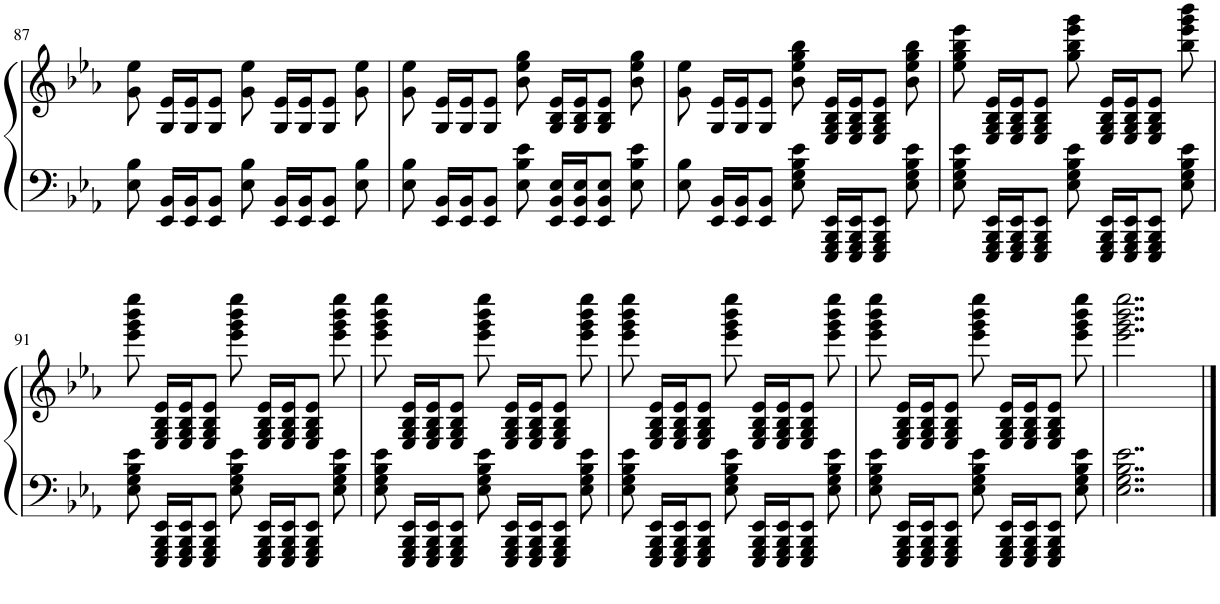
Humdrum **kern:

**kern	**kern
*part1	*part1
*staff2	*staff1
*I"Piano	*
*I'Pno.	*
!!LO:PB:g=z
*clefF4	*clefG2
*k[b-e-a-]	*k[b-e-a-]
*M7/8	*M7/8
=87	=87
8E-\ 8B-\	8g\ 8ee-\
16EE-/ 16BB-/LL	16G/ 16e-/LL
16EE-/ 16BB-/J	16G/ 16e-/J
8EE-/ 8BB-/J	8G/ 8e-/J
8E-\ 8B-\	8g\ 8ee-\
16EE-/ 16BB-/LL	16G/ 16e-/LL
16EE-/ 16BB-/J	16G/ 16e-/J
8EE-/ 8BB-/J	8G/ 8e-/J
8E-\ 8B-\	8g\ 8ee-\
=88	=88
8E-\ 8B-\	8g\ 8ee-\
16EE-/ 16BB-/LL	16G/ 16e-/LL
16EE-/ 16BB-/J	16G/ 16e-/J
8EE-/ 8BB-/J	8G/ 8e-/J
8E-\ 8B-\ 8e-\	8b-\ 8ee-\ 8gg\
16EE-/ 16BB-/ 16E-/LL	16G/ 16B-/ 16e-/LL
16EE-/ 16BB-/ 16E-/J	16G/ 16B-/ 16e-/J
8EE-/ 8BB-/ 8E-/J	8G/ 8B-/ 8e-/J
8E-\ 8B-\ 8e-\	8b-\ 8ee-\ 8gg\
=89	=89
8E-\ 8B-\	8g\ 8ee-\
16EE-/ 16BB-/LL	16G/ 16e-/LL
16EE-/ 16BB-/J	16G/ 16e-/J
8EE-/ 8BB-/J	8G/ 8e-/J
8E-\ 8G\ 8B-\ 8e-\	8b-\ 8ee-\ 8gg\ 8bb-\
16EEE-/ 16GGG/ 16BBB-/ 16EE-/LL	16E-/ 16G/ 16B-/ 16e-/LL
16EEE-/ 16GGG/ 16BBB-/ 16EE-/J	16E-/ 16G/ 16B-/ 16e-/J
8EEE-/ 8GGG/ 8BBB-/ 8EE-/J	8E-/ 8G/ 8B-/ 8e-/J
8E-\ 8G\ 8B-\ 8e-\	8b-\ 8ee-\ 8gg\ 8bb-\
=90	=90
8E-\ 8G\ 8B-\ 8e-\	8ee-\ 8gg\ 8bb-\ 8eee-\
16EEE-/ 16GGG/ 16BBB-/ 16EE-/LL	16E-/ 16G/ 16B-/ 16e-/LL
16EEE-/ 16GGG/ 16BBB-/ 16EE-/J	16E-/ 16G/ 16B-/ 16e-/J
8EEE-/ 8GGG/ 8BBB-/ 8EE-/J	8E-/ 8G/ 8B-/ 8e-/J
8E-\ 8G\ 8B-\ 8e-\	8gg\ 8bb-\ 8eee-\ 8ggg\
16EEE-/ 16GGG/ 16BBB-/ 16EE-/LL	16E-/ 16G/ 16B-/ 16e-/LL
16EEE-/ 16GGG/ 16BBB-/ 16EE-/J	16E-/ 16G/ 16B-/ 16e-/J
8EEE-/ 8GGG/ 8BBB-/ 8EE-/J	8E-/ 8G/ 8B-/ 8e-/J
8E-\ 8G\ 8B-\ 8e-\	8bb-\ 8eee-\ 8ggg\ 8bbb-\
!!LO:LB:g=z
=91	=91
8E-\ 8G\ 8B-\ 8e-\	8eee-\ 8ggg\ 8bbb-\ 8eeee-\
16EEE-/ 16GGG/ 16BBB-/ 16EE-/LL	16E-/ 16G/ 16B-/ 16e-/LL
16EEE-/ 16GGG/ 16BBB-/ 16EE-/J	16E-/ 16G/ 16B-/ 16e-/J
8EEE-/ 8GGG/ 8BBB-/ 8EE-/J	8E-/ 8G/ 8B-/ 8e-/J
8E-\ 8G\ 8B-\ 8e-\	8eee-\ 8ggg\ 8bbb-\ 8eeee-\
16EEE-/ 16GGG/ 16BBB-/ 16EE-/LL	16E-/ 16G/ 16B-/ 16e-/LL
16EEE-/ 16GGG/ 16BBB-/ 16EE-/J	16E-/ 16G/ 16B-/ 16e-/J
8EEE-/ 8GGG/ 8BBB-/ 8EE-/J	8E-/ 8G/ 8B-/ 8e-/J
8E-\ 8G\ 8B-\ 8e-\	8eee-\ 8ggg\ 8bbb-\ 8eeee-\
=92	=92
8E-\ 8G\ 8B-\ 8e-\	8eee-\ 8ggg\ 8bbb-\ 8eeee-\
16EEE-/ 16GGG/ 16BBB-/ 16EE-/LL	16E-/ 16G/ 16B-/ 16e-/LL
16EEE-/ 16GGG/ 16BBB-/ 16EE-/J	16E-/ 16G/ 16B-/ 16e-/J
8EEE-/ 8GGG/ 8BBB-/ 8EE-/J	8E-/ 8G/ 8B-/ 8e-/J
8E-\ 8G\ 8B-\ 8e-\	8eee-\ 8ggg\ 8bbb-\ 8eeee-\
16EEE-/ 16GGG/ 16BBB-/ 16EE-/LL	16E-/ 16G/ 16B-/ 16e-/LL
16EEE-/ 16GGG/ 16BBB-/ 16EE-/J	16E-/ 16G/ 16B-/ 16e-/J
8EEE-/ 8GGG/ 8BBB-/ 8EE-/J	8E-/ 8G/ 8B-/ 8e-/J
8E-\ 8G\ 8B-\ 8e-\	8eee-\ 8ggg\ 8bbb-\ 8eeee-\
=93	=93
8E-\ 8G\ 8B-\ 8e-\	8eee-\ 8ggg\ 8bbb-\ 8eeee-\
16EEE-/ 16GGG/ 16BBB-/ 16EE-/LL	16E-/ 16G/ 16B-/ 16e-/LL
16EEE-/ 16GGG/ 16BBB-/ 16EE-/J	16E-/ 16G/ 16B-/ 16e-/J
8EEE-/ 8GGG/ 8BBB-/ 8EE-/J	8E-/ 8G/ 8B-/ 8e-/J
8E-\ 8G\ 8B-\ 8e-\	8eee-\ 8ggg\ 8bbb-\ 8eeee-\
16EEE-/ 16GGG/ 16BBB-/ 16EE-/LL	16E-/ 16G/ 16B-/ 16e-/LL
16EEE-/ 16GGG/ 16BBB-/ 16EE-/J	16E-/ 16G/ 16B-/ 16e-/J
8EEE-/ 8GGG/ 8BBB-/ 8EE-/J	8E-/ 8G/ 8B-/ 8e-/J
8E-\ 8G\ 8B-\ 8e-\	8eee-\ 8ggg\ 8bbb-\ 8eeee-\
=94	=94
8E-\ 8G\ 8B-\ 8e-\	8eee-\ 8ggg\ 8bbb-\ 8eeee-\
16EEE-/ 16GGG/ 16BBB-/ 16EE-/LL	16E-/ 16G/ 16B-/ 16e-/LL
16EEE-/ 16GGG/ 16BBB-/ 16EE-/J	16E-/ 16G/ 16B-/ 16e-/J
8EEE-/ 8GGG/ 8BBB-/ 8EE-/J	8E-/ 8G/ 8B-/ 8e-/J
8E-\ 8G\ 8B-\ 8e-\	8eee-\ 8ggg\ 8bbb-\ 8eeee-\
16EEE-/ 16GGG/ 16BBB-/ 16EE-/LL	16E-/ 16G/ 16B-/ 16e-/LL
16EEE-/ 16GGG/ 16BBB-/ 16EE-/J	16E-/ 16G/ 16B-/ 16e-/J
8EEE-/ 8GGG/ 8BBB-/ 8EE-/J	8E-/ 8G/ 8B-/ 8e-/J
8E-\ 8G\ 8B-\ 8e-\	8eee-\ 8ggg\ 8bbb-\ 8eeee-\
=95	=95
2..E-\ 2..G\ 2..B-\ 2..e-\	2..eee-\ 2..ggg\ 2..bbb-\ 2..eeee-\
==	==
*-	*-
